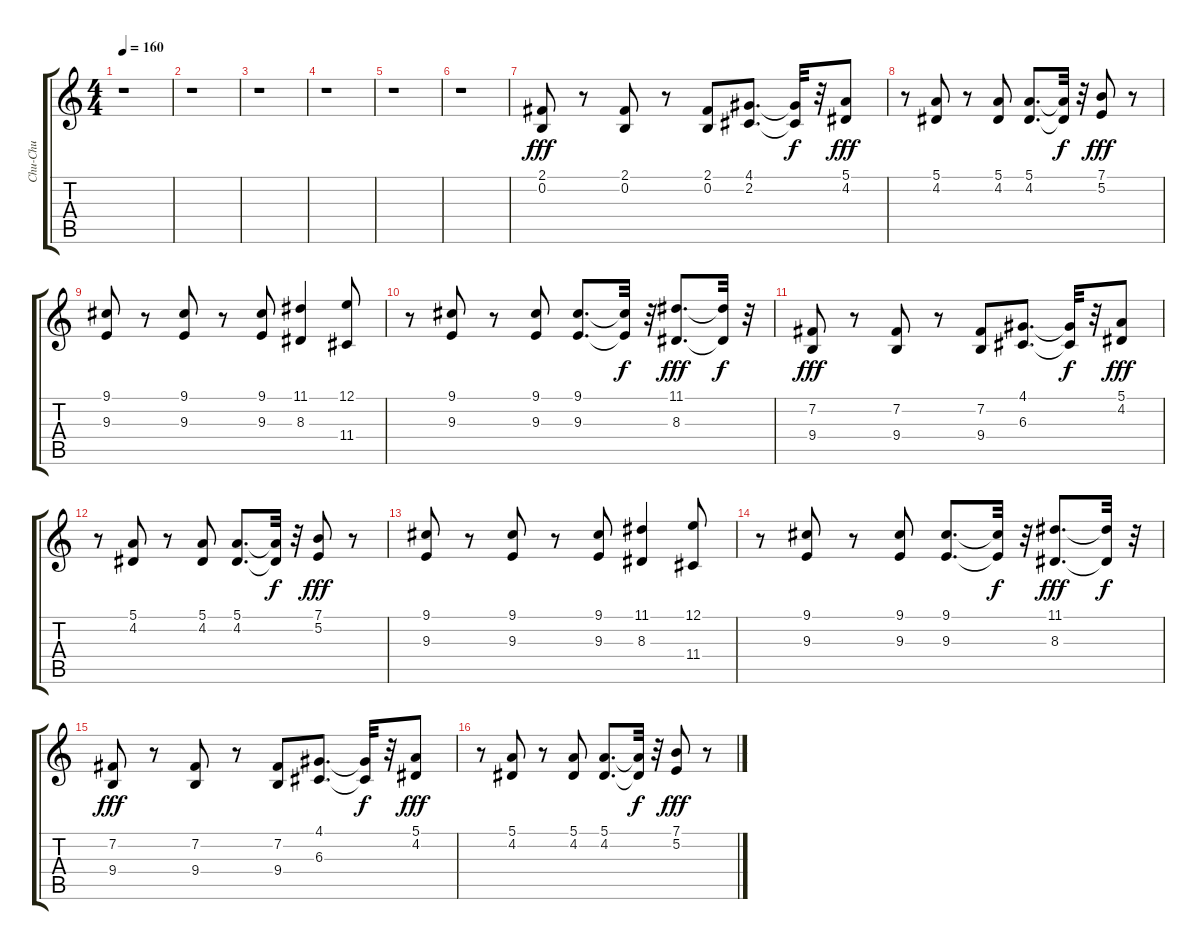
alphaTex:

\track ("Chu-Chu" "Chu-Chu") {instrument voiceoohs}
\staff {score tabs}
\tuning (E4 B3 G3 D3 A2 E2) {hide}
\ts (4 4)
\tempo 160
\clef g2
\ks c
r.1{dy f} |
r.1 |
r.1 |
r.1 |
r.1 |
r.1 |
(2.1 0.2).8{dy fff} r.8 (2.1 0.2).8 r.8 (2.1 0.2).8 (4.1 2.2).8{d} (4.1{t} 2.2{t}).32{dy f} r.32 (5.1 4.2).8{dy fff} |
r.8 (5.1 4.2).8 r.8 (5.1 4.2).8 (5.1 4.2).8{d} (5.1{t} 4.2{t}).32{dy f} r.32 (7.1 5.2).8{dy fff} r.8 |
(9.1 9.3).8 r.8 (9.1 9.3).8 r.8 (9.1 9.3).8 (11.1 8.3).4 (12.1 11.4).8 |
r.8 (9.1 9.3).8 r.8 (9.1 9.3).8 (9.1 9.3).8{d} (9.1{t} 9.3{t}).32{dy f} r.32 (11.1 8.3).8{d dy fff} (11.1{t} 8.3{t}).32{dy f} r.32 |
(7.2 9.4).8{dy fff} r.8 (7.2 9.4).8 r.8 (7.2 9.4).8 (4.1 6.3).8{d} (4.1{t} 6.3{t}).32{dy f} r.32 (5.1 4.2).8{dy fff} |
r.8 (5.1 4.2).8 r.8 (5.1 4.2).8 (5.1 4.2).8{d} (5.1{t} 4.2{t}).32{dy f} r.32 (7.1 5.2).8{dy fff} r.8 |
(9.1 9.3).8 r.8 (9.1 9.3).8 r.8 (9.1 9.3).8 (11.1 8.3).4 (12.1 11.4).8 |
r.8 (9.1 9.3).8 r.8 (9.1 9.3).8 (9.1 9.3).8{d} (9.1{t} 9.3{t}).32{dy f} r.32 (11.1 8.3).8{d dy fff} (11.1{t} 8.3{t}).32{dy f} r.32 |
(7.2 9.4).8{dy fff} r.8 (7.2 9.4).8 r.8 (7.2 9.4).8 (4.1 6.3).8{d} (4.1{t} 6.3{t}).32{dy f} r.32 (5.1 4.2).8{dy fff} |
r.8 (5.1 4.2).8 r.8 (5.1 4.2).8 (5.1 4.2).8{d} (5.1{t} 4.2{t}).32{dy f} r.32 (7.1 5.2).8{dy fff} r.8
